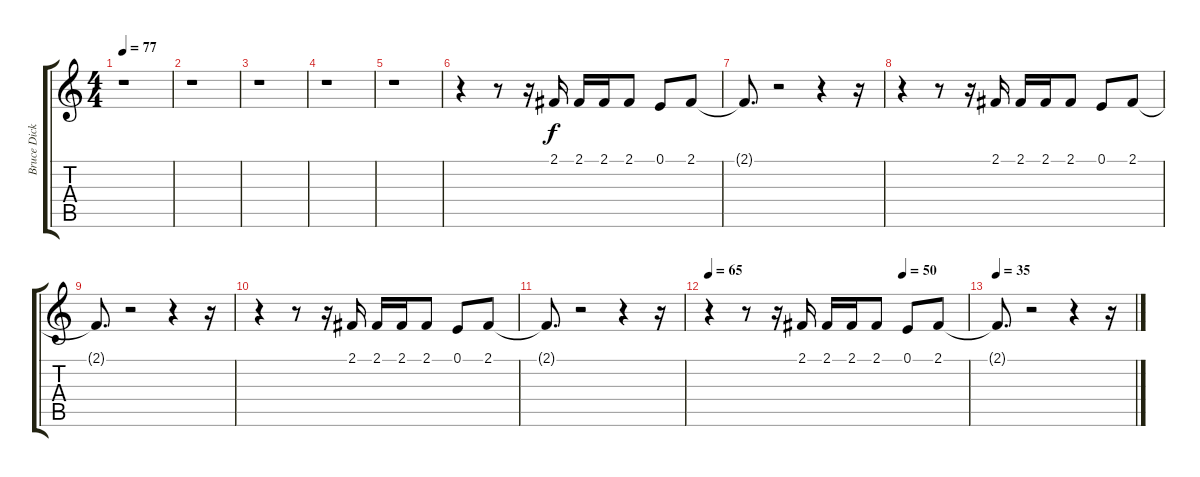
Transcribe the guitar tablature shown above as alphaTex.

\track ("Bruce Dickinson" "Bruce Dick") {instrument choiraahs}
\staff {score tabs}
\tuning (E4 B3 G3 D3 A2 E2) {hide}
\ts (4 4)
\tempo 77
\clef g2
\ks c
r.1{dy f} |
r.1 |
r.1 |
r.1 |
r.1 |
r.4 r.8 r.16 2.1.16 2.1.16 2.1.16 2.1.8 0.1.8 2.1.8 |
2.1{t}.8{d} r.2 r.4 r.16 |
r.4 r.8 r.16 2.1.16 2.1.16 2.1.16 2.1.8 0.1.8 2.1.8 |
2.1{t}.8{d} r.2 r.4 r.16 |
r.4 r.8 r.16 2.1.16 2.1.16 2.1.16 2.1.8 0.1.8 2.1.8 |
2.1{t}.8{d} r.2 r.4 r.16 |
\tempo 65
\tempo (50 0.75)
r.4 r.8 r.16 2.1.16 2.1.16 2.1.16 2.1.8 0.1.8 2.1.8 |
\tempo 35
2.1{t}.8{d} r.2 r.4 r.16
